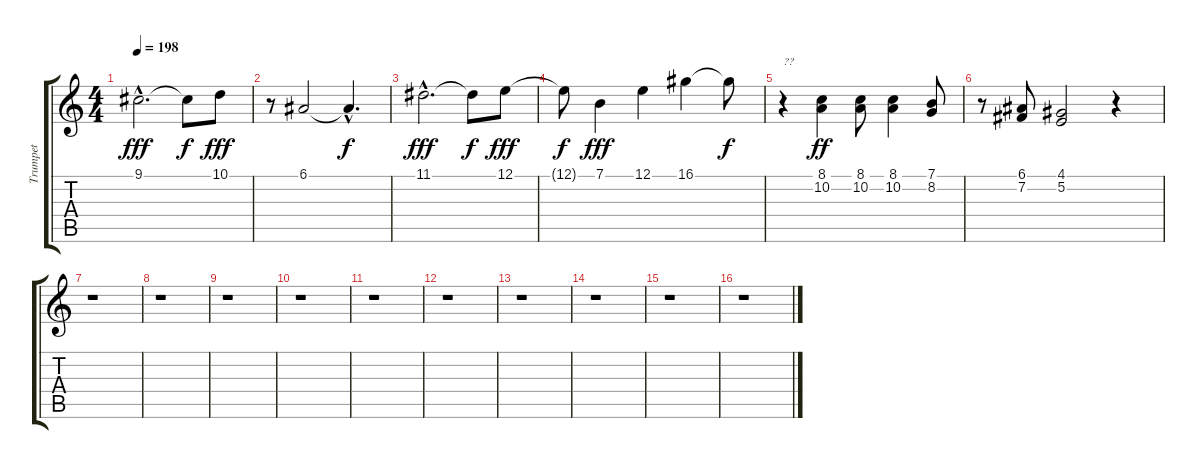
\track ("Trumpet" "Trumpet") {instrument trumpet}
\staff {score tabs}
\tuning (E4 B3 G3 D3 A2 E2) {hide}
\ts (4 4)
\tempo 198
\clef g2
\ks c
9.1{hac}.2{d dy fff instrument trumpet} 9.1{t}.8{dy f} 10.1.8{dy fff} |
r.8 6.1.2 6.1{hac t}.4{d dy f} |
11.1{hac}.2{d dy fff} 11.1{t}.8{dy f} 12.1.8{dy fff} |
12.1{t}.8{dy f} 7.1.4{dy fff} 12.1.4 16.1.4 16.1{t}.8{dy f} |
r.4{txt "??"} (8.1 10.2).4{dy ff} (8.1 10.2).8 (8.1 10.2).4 (7.1 8.2).8 |
r.8 (6.1 7.2).8 (4.1 5.2).2 r.4 |
r.1 |
r.1 |
r.1 |
r.1 |
r.1 |
r.1 |
r.1 |
r.1 |
r.1 |
r.1
